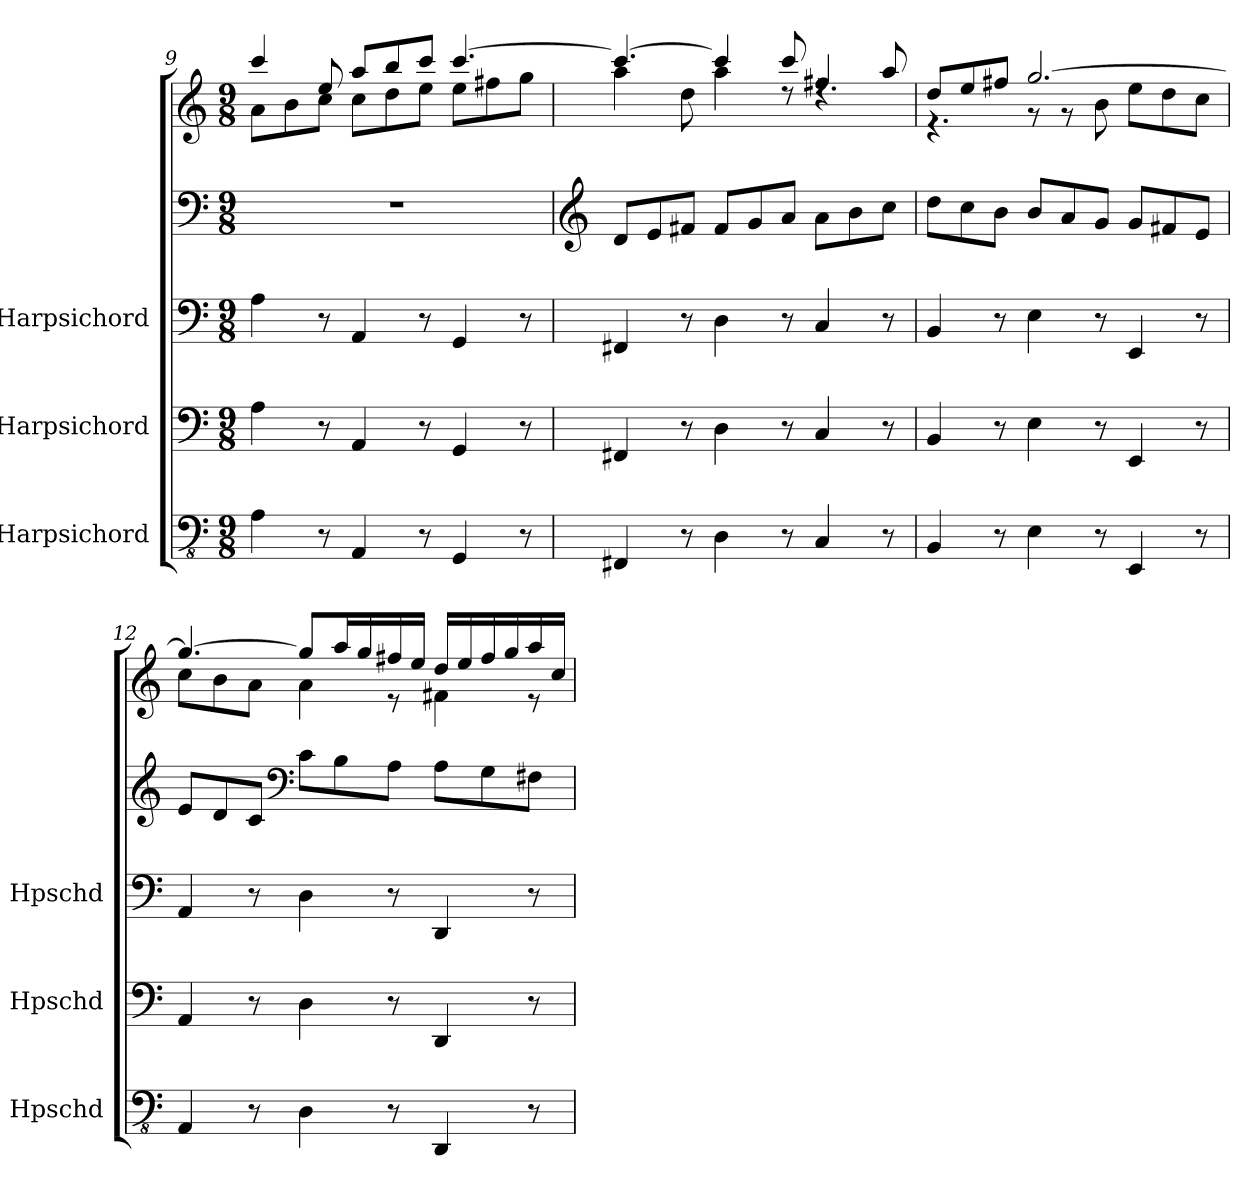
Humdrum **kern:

**kern	**kern	**kern	**kern	**kern
*part3	*part2	*part1	*part1	*part1
*staff5	*staff4	*staff3	*staff2	*staff1
*I"Harpsichord	*I"Harpsichord	*I"Harpsichord	*	*
*I'Hpschd	*I'Hpschd	*I'Hpschd	*	*
!!LO:PB:g=z
*clefFv4	*clefF4	*clefF4	*clefF4	*clefG2
*k[]	*k[]	*k[]	*k[]	*k[]
*M9/8	*M9/8	*M9/8	*M9/8	*M9/8
=9	=9	=9	=9	=9
*	*	*	*	*^
4AA\	4A\	4A\	8%9r	4ccc/	8a\L
.	.	.	.	.	8b\
8r	8r	8r	.	8ee/	8cc\J
4AAA/	4AA/	4AA/	.	8aa/L	8cc\L
.	.	.	.	8bb/	8dd\
8r	8r	8r	.	8ccc/J	8ee\J
4GGG/	4GG/	4GG/	.	[4.ccc/	8ee\L
.	.	.	.	.	8ff#X\
8r	8r	8r	.	.	8gg\J
=10	=10	=10	=10	=10	=10
*	*	*	*clefG2	*	*
4FFF#X/	4FF#X/	4FF#X/	8d/L	4.ccc/_	4aa\
.	.	.	8e/	.	.
8r	8r	8r	8f#X/J	.	8dd\
4DD\	4D\	4D\	8f#/L	4ccc/]	4aa\
.	.	.	8g/	.	.
8r	8r	8r	8a/J	8ccc/	8rdd
4CC/	4C/	4C/	8a\L	4ff#X/	4.rdd
.	.	.	8b\	.	.
8r	8r	8r	8cc\J	8aa/	.
=11	=11	=11	=11	=11	=11
4BBB/	4BB/	4BB/	8dd\L	8dd/L	4.r
.	.	.	8cc\	8ee/	.
8r	8r	8r	8b\J	8ff#X/J	.
4EE\	4E\	4E\	8b/L	[2.gg/	8r
.	.	.	8a/	.	8r
8r	8r	8r	8g/J	.	8b\
4EEE/	4EE/	4EE/	8g/L	.	8ee\L
.	.	.	8f#X/	.	8dd\
8r	8r	8r	8e/J	.	8cc\J
=12	=12	=12	=12	=12	=12
4AAA/	4AA/	4AA/	8e/L	4.gg/_	8cc\L
.	.	.	8d/	.	8b\
8r	8r	8r	8c/J	.	8a\J
*	*	*	*clefF4	*	*
4DD\	4D\	4D\	8c\L	8gg/L]	4a\
.	.	.	8B\	16aa/L	.
.	.	.	.	16gg/	.
8r	8r	8r	8A\J	16ff#X/	8r
.	.	.	.	16ee/JJ	.
4DDD/	4DD/	4DD/	8A\L	16dd/LL	4f#X\
.	.	.	.	16ee/	.
.	.	.	8G\	16ff#/	.
.	.	.	.	16gg/	.
8r	8r	8r	8F#X\J	16aa/	8r
.	.	.	.	16cc/JJ	.
*	*	*	*	*v	*v
=	=	=	=	=
*-	*-	*-	*-	*-
